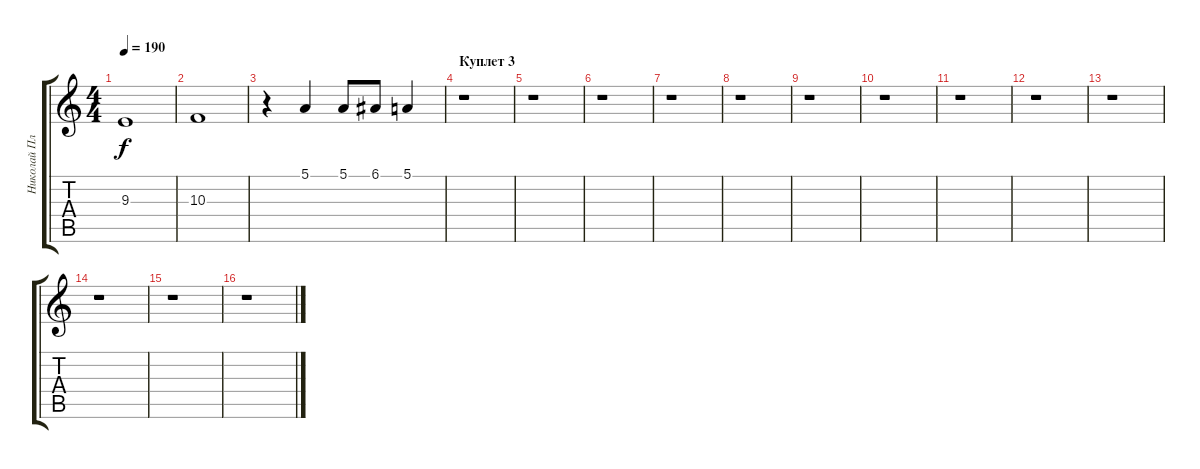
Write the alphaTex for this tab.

\track ("Николай Плявин" "Николай Пл") {instrument acousticgrandpiano}
\staff {score tabs}
\tuning (E4 B3 G3 D3 A2 E2) {hide}
\ts (4 4)
\tempo 190
\clef g2
\ks c
9.3.1{dy f} |
10.3.1 |
r.4 5.1.4 5.1.8 6.1.8 5.1.4 |
\section ("" "Куплет 3")
r.1 |
r.1 |
r.1 |
r.1 |
r.1 |
r.1 |
r.1 |
r.1 |
r.1 |
r.1 |
r.1 |
r.1 |
r.1
